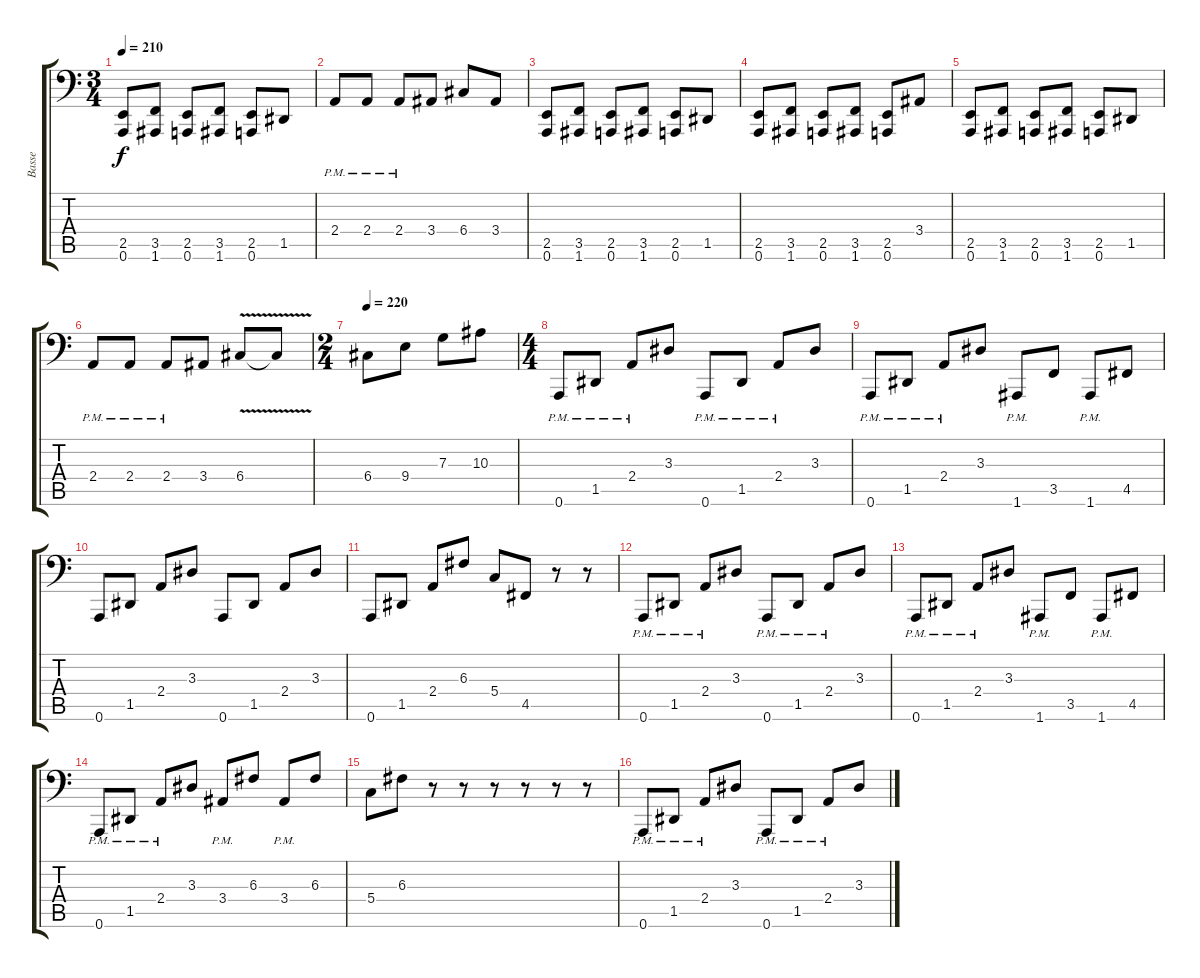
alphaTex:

\track ("Basse" "Basse") {instrument electricbasspick}
\staff {score tabs}
\tuning (Bb2 F2 C2 G1 D1 A0) {hide}
\ts (3 4)
\tempo 210
\clef f4
\ks c
(2.5 0.6).8{dy f} (3.5 1.6).8 (2.5 0.6).8 (3.5 1.6).8 (2.5 0.6).8 1.5.8 |
2.4{pm}.8 2.4{pm}.8 2.4{pm}.8 3.4.8 6.4.8 3.4.8 |
(2.5 0.6).8 (3.5 1.6).8 (2.5 0.6).8 (3.5 1.6).8 (2.5 0.6).8 1.5.8 |
(2.5 0.6).8 (3.5 1.6).8 (2.5 0.6).8 (3.5 1.6).8 (2.5 0.6).8 3.4.8 |
(2.5 0.6).8 (3.5 1.6).8 (2.5 0.6).8 (3.5 1.6).8 (2.5 0.6).8 1.5.8 |
2.4{pm}.8 2.4{pm}.8 2.4{pm}.8 3.4.8 6.4{v}.8 6.4{t}.8 |
\ts (2 4)
\tempo 220
6.4.8 9.4.8 7.3.8 10.3.8 |
\ts (4 4)
0.6{pm}.8 1.5{pm}.8 2.4{pm}.8 3.3.8 0.6{pm}.8 1.5{pm}.8 2.4{pm}.8 3.3.8 |
0.6{pm}.8 1.5{pm}.8 2.4{pm}.8 3.3.8 1.6{pm}.8 3.5.8 1.6{pm}.8 4.5.8 |
0.6.8 1.5.8 2.4.8 3.3.8 0.6.8 1.5.8 2.4.8 3.3.8 |
0.6.8 1.5.8 2.4.8 6.3.8 5.4.8 4.5.8 r.8 r.8 |
0.6{pm}.8 1.5{pm}.8 2.4{pm}.8 3.3.8 0.6{pm}.8 1.5{pm}.8 2.4{pm}.8 3.3.8 |
0.6{pm}.8 1.5{pm}.8 2.4{pm}.8 3.3.8 1.6{pm}.8 3.5.8 1.6{pm}.8 4.5.8 |
0.6{pm}.8 1.5{pm}.8 2.4{pm}.8 3.3.8 3.4{pm}.8 6.3.8 3.4{pm}.8 6.3.8 |
5.4.8 6.3.8 r.8 r.8 r.8 r.8 r.8 r.8 |
0.6{pm}.8 1.5{pm}.8 2.4{pm}.8 3.3.8 0.6{pm}.8 1.5{pm}.8 2.4{pm}.8 3.3.8
